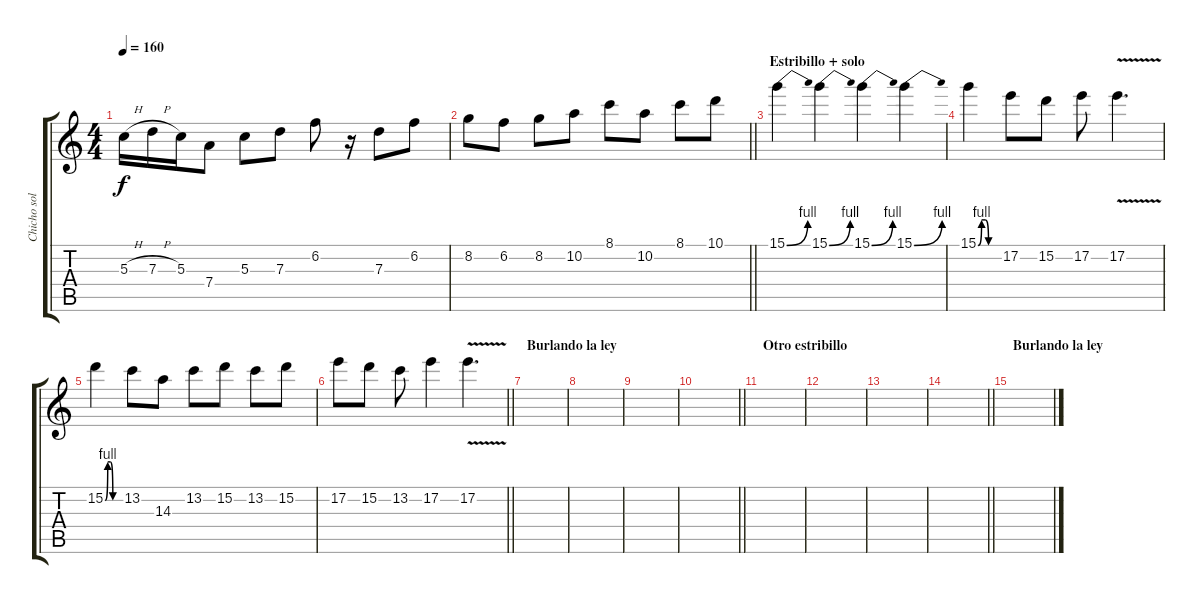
\track ("Chicho solo" "Chicho sol") {instrument distortionguitar}
\staff {score tabs}
\tuning (E4 B3 G3 D3 A2 E2) {hide}
\ts (4 4)
\tempo 160
\clef g2
\ks c
5.3{h}.16{dy f} 7.3{h}.16 5.3.16 7.4.8 5.3.8 7.3.8 6.2.8 r.16 7.3.8 6.2.8 |
\barLineRight lightlight
8.2.8 6.2.8 8.2.8 10.2.8 8.1.8 10.2.8 8.1.8 10.1.8 |
\section ("" "Estribillo + solo")
15.1{be (bend 0 0 60 4)}.4 15.1{be (bend 0 0 60 4)}.4 15.1{be (bend 0 0 60 4)}.4 15.1{be (bend 0 0 60 4)}.4 |
15.1{be (custom 0 0 10 4 20 4 30 0 60 0)}.4 17.2.8 15.2.8 17.2.8 17.2{v}.4{d} |
15.2{be (custom 0 0 10 4 20 4 30 0 60 0)}.4 13.2.8 14.3.8 13.2.8 15.2.8 13.2.8 15.2.8 |
\barLineRight lightlight
17.2.8 15.2.8 13.2.8 17.2.4 17.2{v}.4{d} |
\section ("" "Burlando la ley")
|
|
|
\barLineRight lightlight
|
\section ("" "Otro estribillo")
|
|
|
\barLineRight lightlight
|
\section ("" "Burlando la ley")
